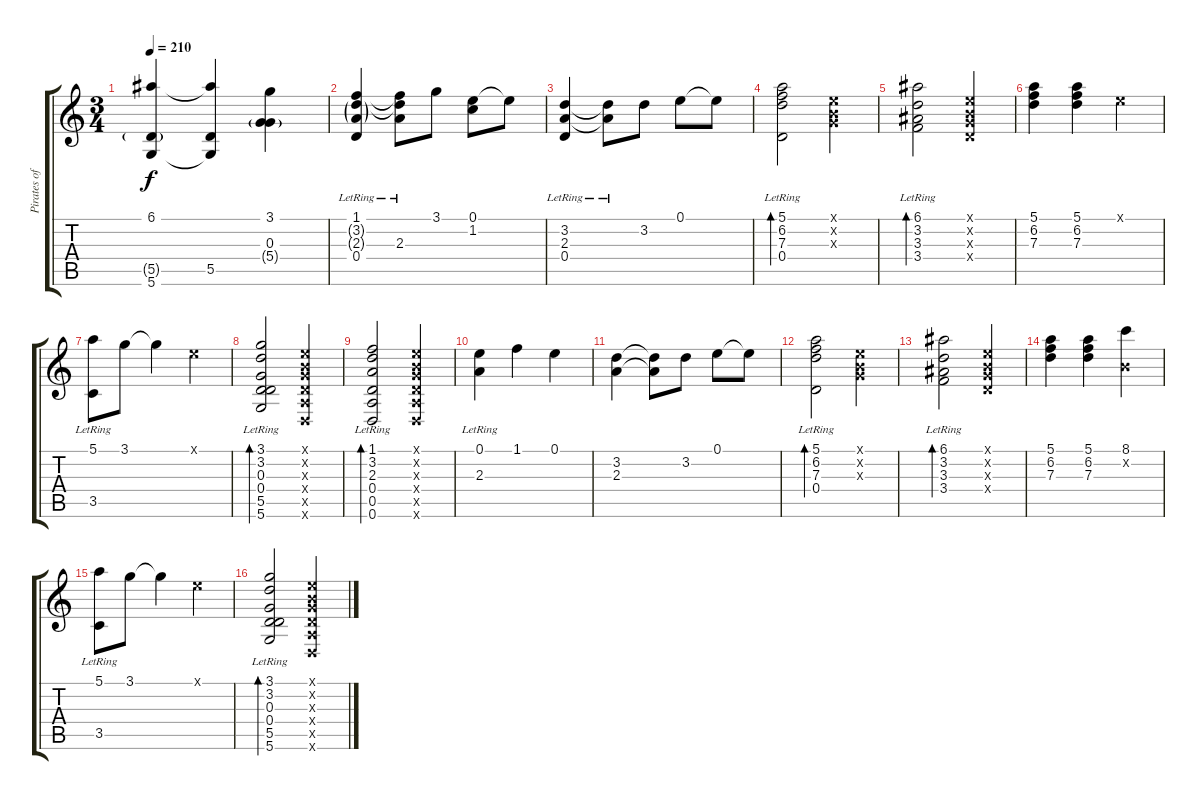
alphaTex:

\track ("Pirates of the Caribbean" "Pirates of") {instrument acousticguitarsteel}
\staff {score tabs}
\tuning (E4 B3 G3 D3 A2 D2) {hide}
\ts (3 4)
\tempo 210
\clef g2
\ks c
(6.1 5.5{g} 5.6).4{dy f} (6.1{t} 5.5 5.6{t}).4 (3.1 0.3 5.4{g}).4 |
(1.1 3.2{g lr} 2.3{g lr} 0.4).4 (1.1{t} 3.2{lr t} 2.3{lr}).8 3.1.8 (0.1 1.2).8 0.1{t}.8 |
(3.2 2.3{lr} 0.4).4 (3.2{t} 2.3{lr t}).8 3.2.8 0.1.8 0.1{t}.8 |
(5.1{lr} 6.2 7.3 0.4).2{bd 480} (0.1{x} 0.2{x} 0.3{x}).4 |
(6.1{lr} 3.2 3.3 3.4).2{bd 480} (0.1{x} 0.2{x} 0.3{x} 0.4{x}).4 |
(5.1 6.2 7.3).4 (5.1 6.2 7.3).4 0.1{x}.4 |
(5.1 3.5{lr}).8 3.1.8 3.1{t}.4 0.1{x}.4 |
(3.1{lr} 3.2 0.3 0.4 5.5 5.6).2{bd 240} (0.1{x} 0.2{x} 0.3{x} 0.4{x} 0.5{x} 0.6{x}).4 |
(1.1{lr} 3.2 2.3 0.4 0.5 0.6).2{bd 240} (0.1{x} 0.2{x} 0.3{x} 0.4{x} 0.5{x} 0.6{x}).4 |
(0.1 2.3{lr}).4 1.1.4 0.1.4 |
(3.2 2.3).4 (3.2{t} 2.3{t}).8 3.2.8 0.1.8 0.1{t}.8 |
(5.1{lr} 6.2 7.3 0.4).2{bd 480} (0.1{x} 0.2{x} 0.3{x}).4 |
(6.1{lr} 3.2 3.3 3.4).2{bd 480} (0.1{x} 0.2{x} 0.3{x} 0.4{x}).4 |
(5.1 6.2 7.3).4 (5.1 6.2 7.3).4 (8.1 0.2{x}).4 |
(5.1 3.5{lr}).8 3.1.8 3.1{t}.4 0.1{x}.4 |
(3.1{lr} 3.2 0.3 0.4 5.5 5.6).2{bd 240} (0.1{x} 0.2{x} 0.3{x} 0.4{x} 0.5{x} 0.6{x}).4
